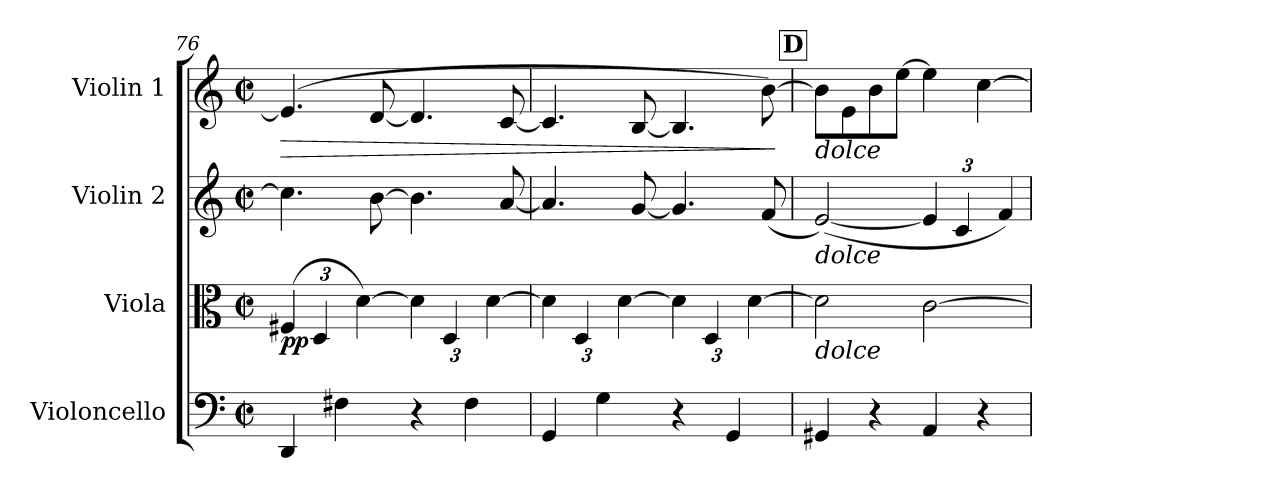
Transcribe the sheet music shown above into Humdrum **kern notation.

**kern	**kern	**dynam	**kern	**kern	**dynam
*part4	*part3	*part3	*part2	*part1	*part1
*staff4	*staff3	*staff3	*staff2	*staff1	*staff1
*I"Violoncello	*I"Viola	*	*I"Violin 2	*I"Violin 1	*
*I'Vc	*I'Vla	*	*I'Vln	*I'Vln	*
*clefF4	*clefC3	*	*clefG2	*clefG2	*
*k[]	*k[]	*	*k[]	*k[]	*
*M2/2	*M2/2	*	*M2/2	*M2/2	*
*met(c|)	*met(c|)	*	*met(c|)	*met(c|)	*
*	*Xbrackettup	*	*	*	*
=76	=76	=76	=76	=76	=76
!	!	!LO:DY:b	!	!	!LO:HP:b
4DD/	(6F#X/	pp	4.cc\]	(4.e/]	>
.	6D/	.	.	.	.
4F#X\	.	.	.	.	.
.	[6d\)	.	.	.	.
.	.	.	[8b\	[8d/	.
4r	6d\]	.	4.b\]	4.d/]	.
.	6D/	.	.	.	.
4F#\	.	.	.	.	.
.	[6d\	.	.	.	.
.	.	.	[8a/	[8c/	.
=77	=77	=77	=77	=77	=77
4GG/	6d\]	.	4.a/]	4.c/]	.
.	6D/	.	.	.	.
4G\	.	.	.	.	.
.	[6d\	.	.	.	.
.	.	.	[8g/	[8B/	.
4r	6d\]	.	4.g/]	4.B/]	.
.	6D/	.	.	.	.
4GG/	.	.	.	.	.
.	[6d\	.	.	.	.
.	.	.	(8f/	[8b\)	.
.	.	.	.	.	]
!!LO:REH:place=s1:a:B:cj:fs=14:t=D
=78	=78	=78	=78	=78	=78
!	!	!	!	!LO:TX:b:i:t=dolce	!
!	!	!	!LO:TX:b:i:t=dolce	!	!
!	!LO:TX:b:i:t=dolce	!	!	!	!
4GG#X/	2d\]	.	([2e/)	8b\L]	.
.	.	.	.	8e\	.
4r	.	.	.	8b\	.
.	.	.	.	[8ee\J	.
*	*	*	*Xbrackettup	*	*
4AA/	[2c\	.	6e/]	4ee\]	.
.	.	.	6c/	.	.
4r	.	.	.	[4cc\	.
.	.	.	6f/)	.	.
=	=	=	=	=	=
*-	*-	*-	*-	*-	*-
